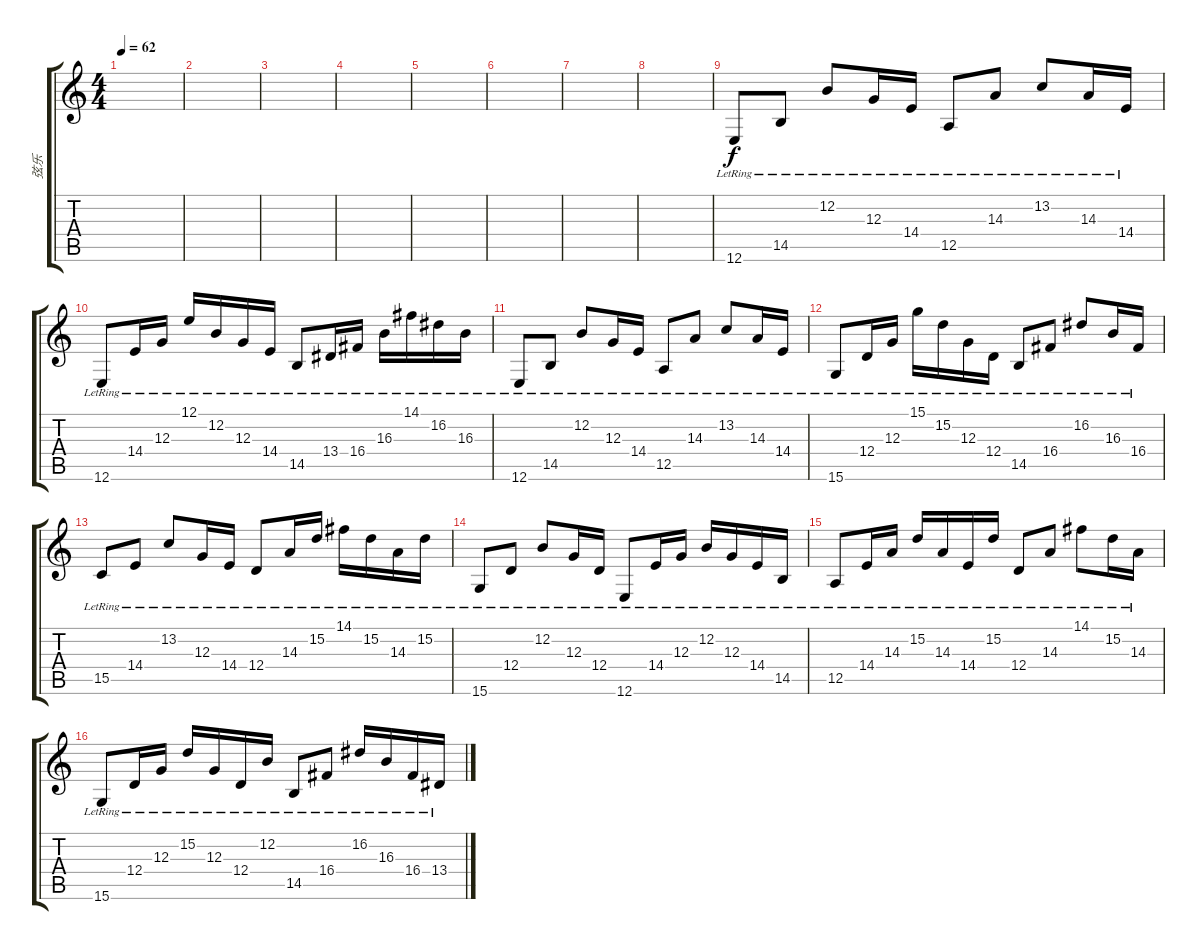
\track ("弦乐" "弦乐") {instrument orchestralharp}
\staff {score tabs}
\tuning (E4 B3 G3 D3 A2 E2) {hide}
\ts (4 4)
\tempo 62
\clef g2
\ks c
|
|
|
|
|
|
|
|
12.6{lr}.8 14.5{lr}.8 12.2{lr}.8 12.3{lr}.16 14.4{lr}.16 12.5{lr}.8 14.3{lr}.8 13.2{lr}.8 14.3{lr}.16 14.4{lr}.16 |
12.6{lr}.8 14.4{lr}.16 12.3{lr}.16 12.1{lr}.16 12.2{lr}.16 12.3{lr}.16 14.4{lr}.16{txt ""} 14.5{lr}.8 13.4{lr}.16 16.4{lr}.16 16.3{lr}.16 14.1{lr}.16 16.2{lr}.16 16.3{lr}.16 |
12.6{lr}.8 14.5{lr}.8 12.2{lr}.8 12.3{lr}.16 14.4{lr}.16 12.5{lr}.8 14.3{lr}.8 13.2{lr}.8 14.3{lr}.16 14.4{lr}.16 |
15.6{lr}.8 12.4{lr}.16 12.3{lr}.16 15.1{lr}.16 15.2{lr}.16 12.3{lr}.16 12.4{lr}.16 14.5{lr}.8 16.4{lr}.8 16.2{lr}.8 16.3{lr}.16 16.4{lr}.16 |
15.5{lr}.8 14.4{lr}.8 13.2{lr}.8 12.3{lr}.16 14.4{lr}.16 12.4{lr}.8 14.3{lr}.16 15.2{lr}.16 14.1{lr}.16 15.2{lr}.16 14.3{lr}.16 15.2{lr}.16 |
15.6{lr}.8 12.4{lr}.8 12.2{lr}.8 12.3{lr}.16 12.4{lr}.16 12.6{lr}.8 14.4{lr}.16 12.3{lr}.16 12.2{lr}.16 12.3{lr}.16 14.4{lr}.16 14.5{lr}.16 |
12.5{lr}.8 14.4{lr}.16 14.3{lr}.16 15.2{lr}.16 14.3{lr}.16 14.4{lr}.16 15.2{lr}.16 12.4{lr}.8 14.3{lr}.8 14.1{lr}.8 15.2{lr}.16 14.3{lr}.16 |
15.6{lr}.8 12.4{lr}.16 12.3{lr}.16 15.2{lr}.16 12.3{lr}.16 12.4{lr}.16 12.2{lr}.16 14.5{lr}.8 16.4{lr}.8 16.2{lr}.16 16.3{lr}.16 16.4{lr}.16 13.4{lr}.16
